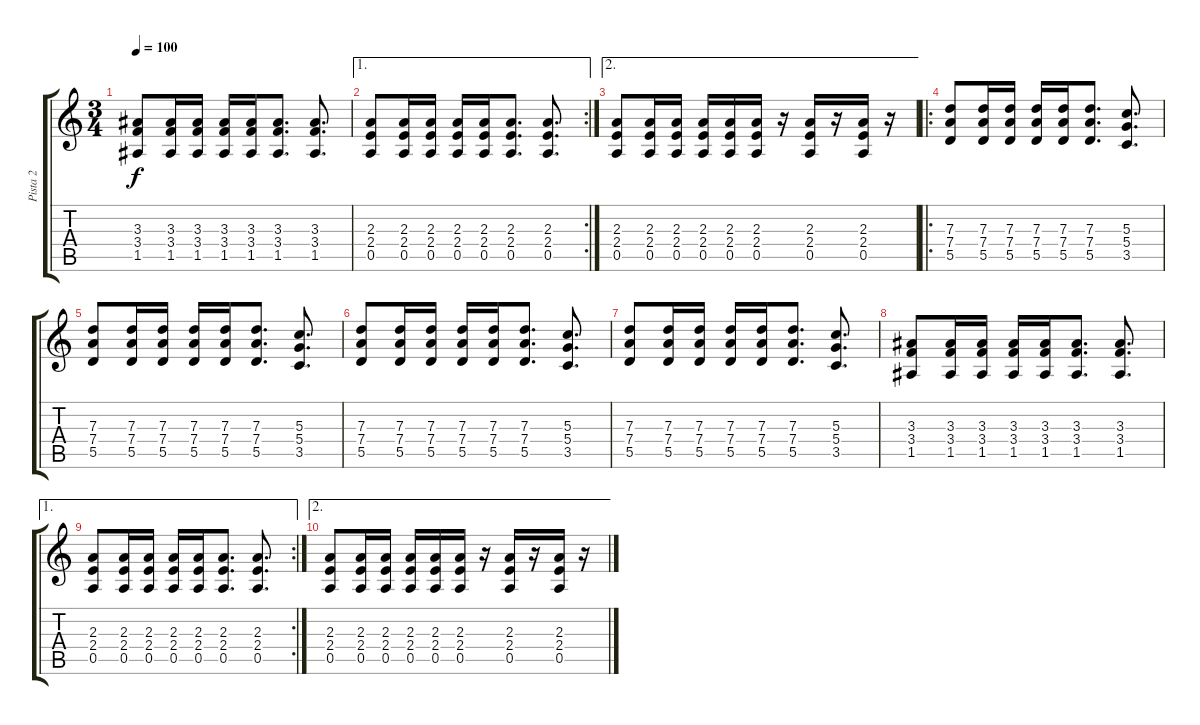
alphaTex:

\track ("Pista 2" "Pista 2") {instrument overdrivenguitar}
\staff {score tabs}
\tuning (E4 B3 G3 D3 A2 E2) {hide}
\ts (3 4)
\tempo 100
\clef g2
\ks c
(3.3 3.4 1.5).8{dy f} (3.3 3.4 1.5).16 (3.3 3.4 1.5).16 (3.3 3.4 1.5).16 (3.3 3.4 1.5).16 (3.3 3.4 1.5).8{d} (3.3 3.4 1.5).8{d} |
\ae 1
\rc 2
(2.3 2.4 0.5).8 (2.3 2.4 0.5).16 (2.3 2.4 0.5).16 (2.3 2.4 0.5).16 (2.3 2.4 0.5).16 (2.3 2.4 0.5).8{d} (2.3 2.4 0.5).8{d} |
\ae 2
(2.3 2.4 0.5).8 (2.3 2.4 0.5).16 (2.3 2.4 0.5).16 (2.3 2.4 0.5).16 (2.3 2.4 0.5).16 (2.3 2.4 0.5).16 r.16 (2.3 2.4 0.5).16 r.16 (2.3 2.4 0.5).16 r.16 |
\ro
(7.3 7.4 5.5).8 (7.3 7.4 5.5).16 (7.3 7.4 5.5).16 (7.3 7.4 5.5).16 (7.3 7.4 5.5).16 (7.3 7.4 5.5).8{d} (5.3 5.4 3.5).8{d} |
(7.3 7.4 5.5).8 (7.3 7.4 5.5).16 (7.3 7.4 5.5).16 (7.3 7.4 5.5).16 (7.3 7.4 5.5).16 (7.3 7.4 5.5).8{d} (5.3 5.4 3.5).8{d} |
(7.3 7.4 5.5).8 (7.3 7.4 5.5).16 (7.3 7.4 5.5).16 (7.3 7.4 5.5).16 (7.3 7.4 5.5).16 (7.3 7.4 5.5).8{d} (5.3 5.4 3.5).8{d} |
(7.3 7.4 5.5).8 (7.3 7.4 5.5).16 (7.3 7.4 5.5).16 (7.3 7.4 5.5).16 (7.3 7.4 5.5).16 (7.3 7.4 5.5).8{d} (5.3 5.4 3.5).8{d} |
(3.3 3.4 1.5).8 (3.3 3.4 1.5).16 (3.3 3.4 1.5).16 (3.3 3.4 1.5).16 (3.3 3.4 1.5).16 (3.3 3.4 1.5).8{d} (3.3 3.4 1.5).8{d} |
\ae 1
\rc 2
(2.3 2.4 0.5).8 (2.3 2.4 0.5).16 (2.3 2.4 0.5).16 (2.3 2.4 0.5).16 (2.3 2.4 0.5).16 (2.3 2.4 0.5).8{d} (2.3 2.4 0.5).8{d} |
\ae 2
(2.3 2.4 0.5).8 (2.3 2.4 0.5).16 (2.3 2.4 0.5).16 (2.3 2.4 0.5).16 (2.3 2.4 0.5).16 (2.3 2.4 0.5).16 r.16 (2.3 2.4 0.5).16 r.16 (2.3 2.4 0.5).16 r.16
